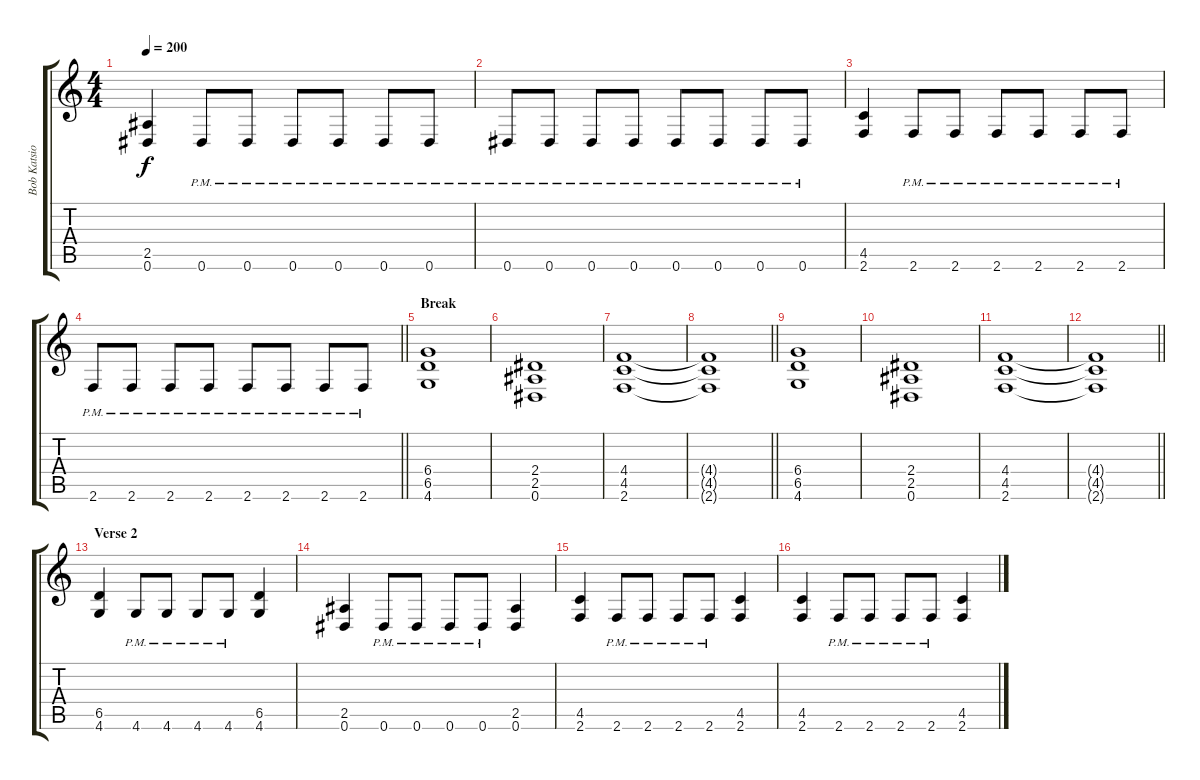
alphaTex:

\track ("Bob Katsionis - Rhythm" "Bob Katsio") {instrument distortionguitar}
\staff {score tabs}
\tuning (Eb4 Bb3 Gb3 Db3 Ab2 Eb2) {hide}
\ts (4 4)
\tempo 200
\clef g2
\ks c
(2.5 0.6).4{dy f} 0.6{pm}.8 0.6{pm}.8 0.6{pm}.8 0.6{pm}.8 0.6{pm}.8 0.6{pm}.8 |
0.6{pm}.8 0.6{pm}.8 0.6{pm}.8 0.6{pm}.8 0.6{pm}.8 0.6{pm}.8 0.6{pm}.8 0.6{pm}.8 |
(4.5 2.6).4 2.6{pm}.8 2.6{pm}.8 2.6{pm}.8 2.6{pm}.8 2.6{pm}.8 2.6{pm}.8 |
\barLineRight lightlight
2.6{pm}.8 2.6{pm}.8 2.6{pm}.8 2.6{pm}.8 2.6{pm}.8 2.6{pm}.8 2.6{pm}.8 2.6{pm}.8 |
\section ("" "Break")
(6.4 6.5 4.6).1 |
(2.4 2.5 0.6).1 |
(4.4 4.5 2.6).1 |
\barLineRight lightlight
(4.4{t} 4.5{t} 2.6{t}).1 |
(6.4 6.5 4.6).1 |
(2.4 2.5 0.6).1 |
(4.4 4.5 2.6).1 |
\barLineRight lightlight
(4.4{t} 4.5{t} 2.6{t}).1 |
\section ("" "Verse 2")
(6.5 4.6).4 4.6{pm}.8 4.6{pm}.8 4.6{pm}.8 4.6{pm}.8 (6.5 4.6).4 |
(2.5 0.6).4 0.6{pm}.8 0.6{pm}.8 0.6{pm}.8 0.6{pm}.8 (2.5 0.6).4 |
(4.5 2.6).4 2.6{pm}.8 2.6{pm}.8 2.6{pm}.8 2.6{pm}.8 (4.5 2.6).4 |
(4.5 2.6).4 2.6{pm}.8 2.6{pm}.8 2.6{pm}.8 2.6{pm}.8 (4.5 2.6).4
